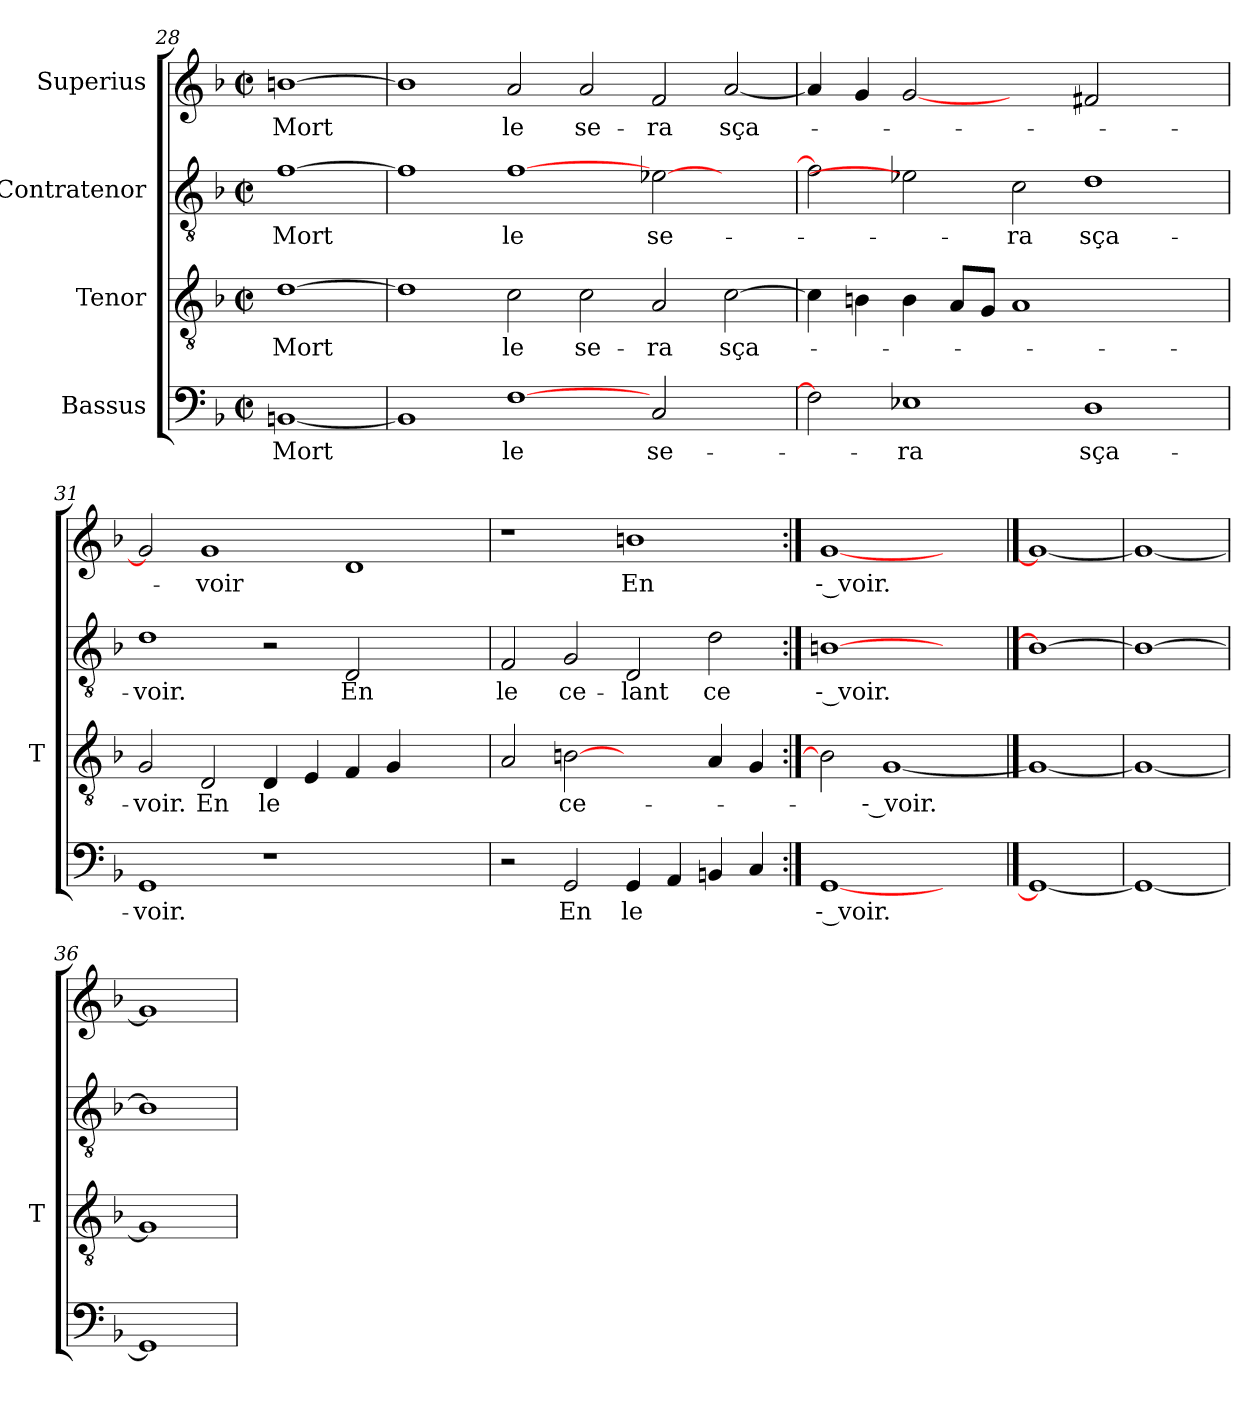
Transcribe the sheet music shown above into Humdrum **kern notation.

**kern	**text	**kern	**text	**kern	**text	**kern	**text
*part4	*part4	*part3	*part3	*part2	*part2	*part1	*part1
*staff4	*staff4	*staff3	*staff3	*staff2	*staff2	*staff1	*staff1
*I"Bassus	*	*I"Tenor	*	*I"Contratenor	*	*I"Superius	*
*	*	*I'T	*	*	*	*	*
*clefF4	*	*clefGv2	*	*clefGv2	*	*clefG2	*
*k[b-]	*	*k[b-]	*	*k[b-]	*	*k[b-]	*
*F:	*	*F:	*	*F:	*	*F:	*
*M2/2	*	*M2/2	*	*M2/2	*	*M2/2	*
*met(c|)	*	*met(c|)	*	*met(c|)	*	*met(c|)	*
=28	=28	=28	=28	=28	=28	=28	=28
[1BB	-Mort	[1d	-Mort	[1f	-Mort	[1b	-Mort
=29	=29	=29	=29	=29	=29	=29	=29
1BB]	.	1d]	.	1f]	.	1b]	.
[1F	-le	2c	-le	[1f	-le	2a	-le
.	.	2c	se-	.	.	2a	se-
2C	se-	2A	-ra	[2e-X	se-	2f	-ra
2ryy	.	[2c	sça-	2ryy	.	[2a	sça-
=30	=30	=30	=30	=30	=30	=30	=30
2F]	.	4c]	.	2f]	.	4a]	.
.	.	4Bn	.	.	.	4g	.
1E-X	-ra	4B	.	2e-X]	.	[2g	.
.	.	8AL	.	.	.	.	.
.	.	8GJ	.	.	.	.	.
.	.	1A	.	2c	-ra	2ryy	.
1D	sça-	.	.	1d	sça-	2f#X	.
.	.	2ryy	.	.	.	2ryy	.
=31	=31	=31	=31	=31	=31	=31	=31
1GG	-voir.	2G	-voir.	1d	-voir.	2g]	.
.	.	2D	-En	.	.	1g	-voir
1r	.	4D	-le	2r	.	.	.
.	.	4E	.	.	.	.	.
.	.	4F	.	2D	-En	1d	.
.	.	4G	.	.	.	.	.
2ryy	.	2ryy	.	2ryy	.	.	.
=32	=32	=32	=32	=32	=32	=32	=32
2r	.	2A	.	2F	-le	1r	.
2GG	-En	[2Bn	ce-	2G	ce-	.	.
4GG	-le	2ryy	.	2D	-lant	1b	-En
4AA	.	.	.	.	.	.	.
4BB	.	4A	.	2d	-ce	.	.
4C	.	4G	.	.	.	.	.
!!LO:PB:g=z
=33:|!	=33:|!	=33:|!	=33:|!	=33:|!	=33:|!	=33:|!	=33:|!
[1GG	-- voir.	2B]	.	[1B	-- voir.	[1g	-- voir.
.	.	[1G	-- voir.	.	.	.	.
2ryy	.	.	.	2ryy	.	2ryy	.
==34	==34	==34	==34	==34	==34	==34	==34
1GG_	.	1G_	.	1B_	.	1g_	.
=35	=35	=35	=35	=35	=35	=35	=35
1GG_	.	1G_	.	1B_	.	1g_	.
=36	=36	=36	=36	=36	=36	=36	=36
1GG]	.	1G]	.	1B]	.	1g]	.
=	=	=	=	=	=	=	=
*-	*-	*-	*-	*-	*-	*-	*-
